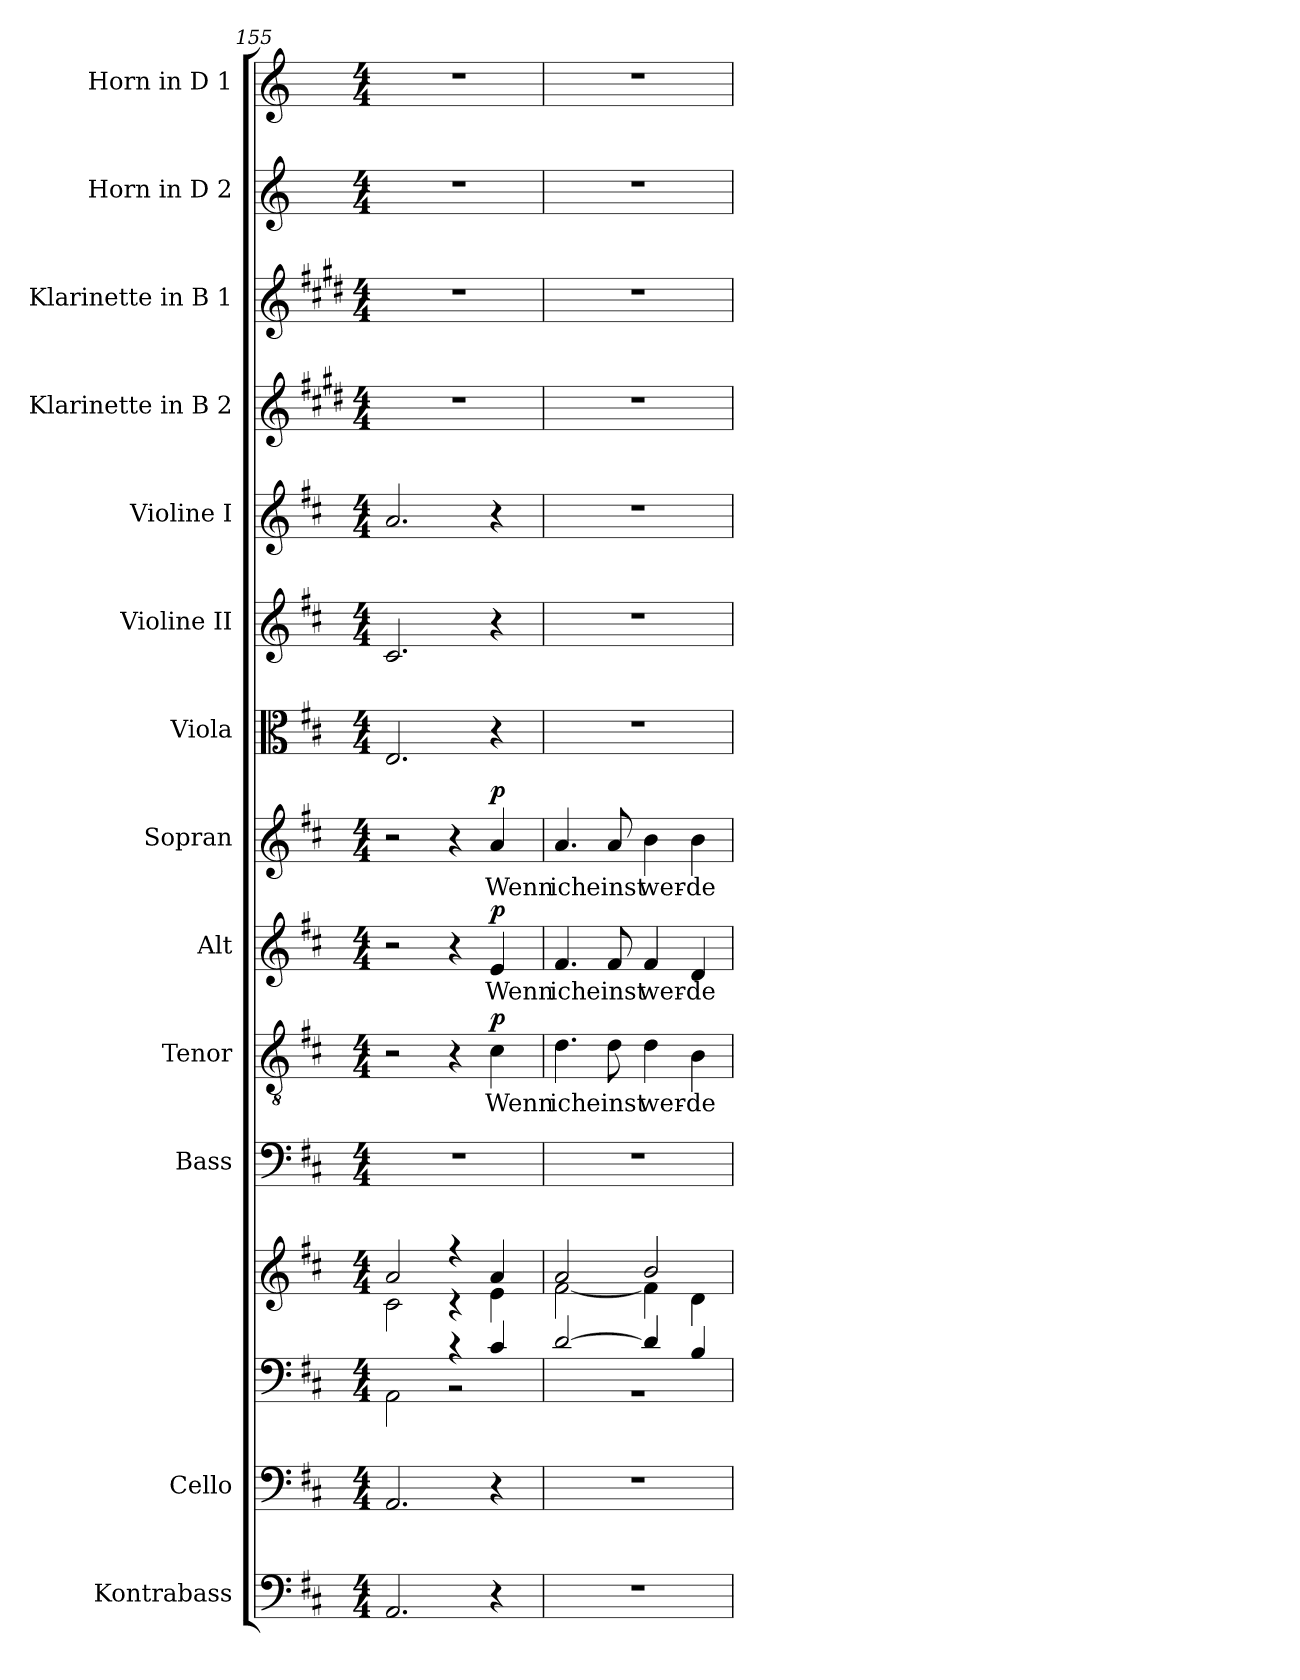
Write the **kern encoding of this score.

**kern	**kern	**kern	**kern	**kern	**kern	**text	**dynam	**kern	**text	**dynam	**kern	**text	**dynam	**kern	**kern	**kern	**kern	**kern	**kern	**kern
*part14	*part13	*part12	*part12	*part11	*part10	*part10	*part10	*part9	*part9	*part9	*part8	*part8	*part8	*part7	*part6	*part5	*part4	*part3	*part2	*part1
*staff15	*staff14	*staff13	*staff12	*staff11	*staff10	*staff10	*staff10	*staff9	*staff9	*staff9	*staff8	*staff8	*staff8	*staff7	*staff6	*staff5	*staff4	*staff3	*staff2	*staff1
*I"Kontrabass	*I"Cello	*	*	*I"Bass	*I"Tenor	*	*	*I"Alt	*	*	*I"Sopran	*	*	*I"Viola	*I"Violine II	*I"Violine I	*I"Klarinette in B 2	*I"Klarinette in B 1	*I"Horn in D 2	*I"Horn in D 1
*I'Kb.	*	*	*	*I'B	*I'T	*	*	*I'A	*	*	*I'S	*	*	*I'Vla.	*I'Vl. II	*I'Vl. I	*	*	*I'Hrn. 2	*I'Hrn. 1
*clefF4	*clefF4	*clefF4	*clefG2	*clefF4	*clefGv2	*	*	*clefG2	*	*	*clefG2	*	*	*clefC3	*clefG2	*clefG2	*clefG2	*clefG2	*clefG2	*clefG2
*ITrd7c12	*	*	*	*	*	*	*	*	*	*	*	*	*	*	*	*	*ITrd1c2	*ITrd1c2	*ITrd-1c-2	*ITrd-1c-2
*k[f#c#]	*k[f#c#]	*k[f#c#]	*k[f#c#]	*k[f#c#]	*k[f#c#]	*	*	*k[f#c#]	*	*	*k[f#c#]	*	*	*k[f#c#]	*k[f#c#]	*k[f#c#]	*k[f#c#]	*k[f#c#]	*k[f#c#]	*k[f#c#]
*D:	*D:	*D:	*D:	*D:	*D:	*	*	*D:	*	*	*D:	*	*	*D:	*D:	*D:	*D:	*D:	*D:	*D:
*M4/4	*M4/4	*M4/4	*M4/4	*M4/4	*M4/4	*	*	*M4/4	*	*	*M4/4	*	*	*M4/4	*M4/4	*M4/4	*M4/4	*M4/4	*M4/4	*M4/4
=155	=155	=155	=155	=155	=155	=155	=155	=155	=155	=155	=155	=155	=155	=155	=155	=155	=155	=155	=155	=155
*	*	*^	*^	*	*	*	*	*	*	*	*	*	*	*	*	*	*	*	*	*
2.AAA/	2.AA/	2ryy	2AA\	2a/	2c#\	1r	2r	.	.	2r	.	.	2r	.	.	2.E/	2.c#/	2.a/	1r	1r	1r	1r
.	.	4rB	2rBB	4r	4r	.	4r	.	.	4r	.	.	4r	.	.	.	.	.	.	.	.	.
!	!	!	!	!	!	!	!	!LO:LY:b	!LO:DY:a	!	!LO:LY:b	!LO:DY:a	!	!LO:LY:b	!LO:DY:a	!	!	!	!	!	!	!
4r	4r	4c#/	.	4a/	4e\	.	4c#\	Wenn	p	4e/	Wenn	p	4a/	Wenn	p	4r	4r	4r	.	.	.	.
=156	=156	=156	=156	=156	=156	=156	=156	=156	=156	=156	=156	=156	=156	=156	=156	=156	=156	=156	=156	=156	=156	=156
!	!	!	!	!	!	!	!	!LO:LY:b	!	!	!LO:LY:b	!	!	!LO:LY:b	!	!	!	!	!	!	!	!
1r	1r	[>2d/	1rBB	2a/	[<2f#\	1r	4.d\	ich	.	4.f#/	ich	.	4.a/	ich	.	1r	1r	1r	1r	1r	1r	1r
!	!	!	!	!	!	!	!	!LO:LY:b	!	!	!LO:LY:b	!	!	!LO:LY:b	!	!	!	!	!	!	!	!
.	.	.	.	.	.	.	8d\	einst	.	8f#/	einst	.	8a/	einst	.	.	.	.	.	.	.	.
!	!	!	!	!	!	!	!	!LO:LY:b	!	!	!LO:LY:b	!	!	!LO:LY:b	!	!	!	!	!	!	!	!
.	.	4d/]	.	2b/	4f#\]	.	4d\	wer-	.	4f#/	wer-	.	4b\	wer-	.	.	.	.	.	.	.	.
!	!	!	!	!	!	!	!	!LO:LY:b	!	!	!LO:LY:b	!	!	!LO:LY:b	!	!	!	!	!	!	!	!
.	.	4B/	.	.	4d\	.	4B\	-de	.	4d/	-de	.	4b\	-de	.	.	.	.	.	.	.	.
*	*	*v	*v	*	*	*	*	*	*	*	*	*	*	*	*	*	*	*	*	*	*	*
*	*	*	*v	*v	*	*	*	*	*	*	*	*	*	*	*	*	*	*	*	*	*
=	=	=	=	=	=	=	=	=	=	=	=	=	=	=	=	=	=	=	=	=
*-	*-	*-	*-	*-	*-	*-	*-	*-	*-	*-	*-	*-	*-	*-	*-	*-	*-	*-	*-	*-
